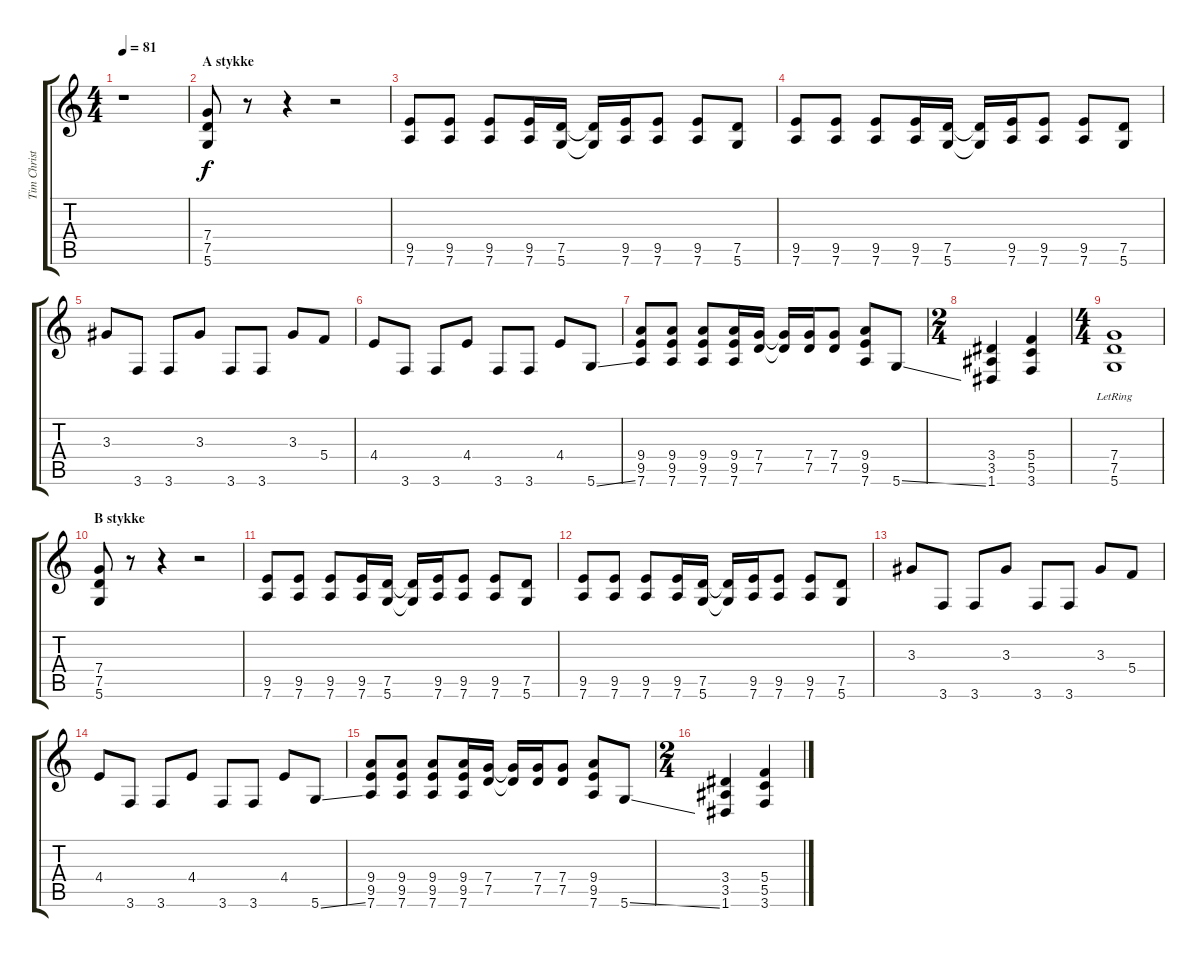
\track ("Tim Christensen (Guitar 2)" "Tim Christ") {instrument distortionguitar}
\staff {score tabs}
\tuning (D4 A3 F3 C3 G2 D2) {hide}
\ts (4 4)
\tempo 81
\clef g2
\ks c
r.1{dy f instrument distortionguitar} |
\section ("" "A stykke")
(7.4 7.5 5.6).8 r.8 r.4 r.2 |
(9.5 7.6).8 (9.5 7.6).8 (9.5 7.6).8 (9.5 7.6).16 (7.5 5.6).16 (7.5{t} 5.6{t}).16 (9.5 7.6).16 (9.5 7.6).8 (9.5 7.6).8 (7.5 5.6).8 |
(9.5 7.6).8 (9.5 7.6).8 (9.5 7.6).8 (9.5 7.6).16 (7.5 5.6).16 (7.5{t} 5.6{t}).16 (9.5 7.6).16 (9.5 7.6).8 (9.5 7.6).8 (7.5 5.6).8 |
3.3.8 3.6.8 3.6.8 3.3.8 3.6.8 3.6.8 3.3.8 5.4.8 |
4.4.8 3.6.8 3.6.8 4.4.8 3.6.8 3.6.8 4.4.8 5.6{ss}.8 |
(9.4 9.5 7.6).8 (9.4 9.5 7.6).8 (9.4 9.5 7.6).8 (9.4 9.5 7.6).16 (7.4 7.5).16 (7.4{t} 7.5{t}).16 (7.4 7.5).16 (7.4 7.5).8 (9.4 9.5 7.6).8 5.6{ss}.8 |
\ts (2 4)
(3.4 3.5 1.6).4 (5.4 5.5 3.6).4 |
\ts (4 4)
(7.4{lr} 7.5{lr} 5.6{lr}).1 |
\section ("" "B stykke")
(7.4 7.5 5.6).8 r.8 r.4 r.2 |
(9.5 7.6).8 (9.5 7.6).8 (9.5 7.6).8 (9.5 7.6).16 (7.5 5.6).16 (7.5{t} 5.6{t}).16 (9.5 7.6).16 (9.5 7.6).8 (9.5 7.6).8 (7.5 5.6).8 |
(9.5 7.6).8 (9.5 7.6).8 (9.5 7.6).8 (9.5 7.6).16 (7.5 5.6).16 (7.5{t} 5.6{t}).16 (9.5 7.6).16 (9.5 7.6).8 (9.5 7.6).8 (7.5 5.6).8 |
3.3.8 3.6.8 3.6.8 3.3.8 3.6.8 3.6.8 3.3.8 5.4.8 |
4.4.8 3.6.8 3.6.8 4.4.8 3.6.8 3.6.8 4.4.8 5.6{ss}.8 |
(9.4 9.5 7.6).8 (9.4 9.5 7.6).8 (9.4 9.5 7.6).8 (9.4 9.5 7.6).16 (7.4 7.5).16 (7.4{t} 7.5{t}).16 (7.4 7.5).16 (7.4 7.5).8 (9.4 9.5 7.6).8 5.6{ss}.8 |
\ts (2 4)
(3.4 3.5 1.6).4 (5.4 5.5 3.6).4
